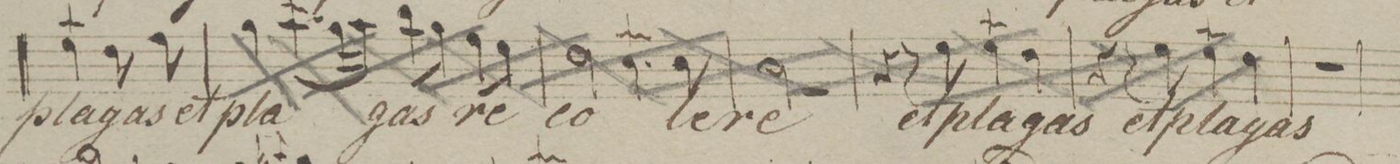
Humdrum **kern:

**kern	**text
*I"Cant!	*
*clefC1	*
*k[f#]	*
*met(c)	*
*M4/4	*
4ccT\	pla-
8b\	-gas
8dd\	et
=140	=140
1r	.
=141	=141
*-	*-
